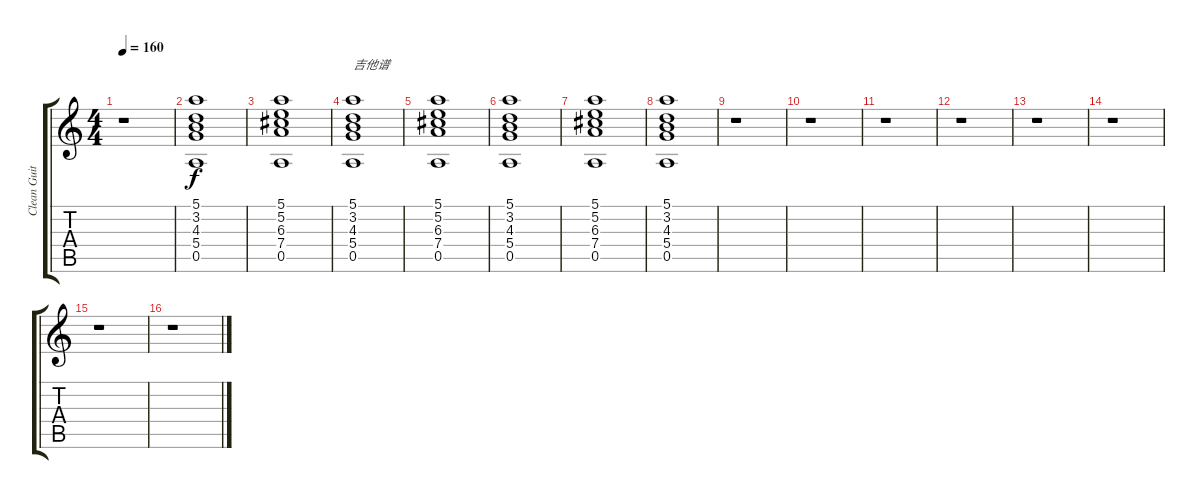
\track ("Clean Guitar" "Clean Guit") {instrument electricguitarclean}
\staff {score tabs}
\tuning (E4 B3 G3 D3 A2 E2) {hide}
\ts (4 4)
\tempo 160
\clef g2
\ks c
r.1{dy f} |
(5.1 3.2 4.3 5.4 0.5).1 |
(5.1 5.2 6.3 7.4 0.5).1 |
(5.1 3.2 4.3 5.4 0.5).1{txt "吉他谱"} |
(5.1 5.2 6.3 7.4 0.5).1 |
(5.1 3.2 4.3 5.4 0.5).1 |
(5.1 5.2 6.3 7.4 0.5).1 |
(5.1 3.2 4.3 5.4 0.5).1 |
r.1 |
r.1 |
r.1 |
r.1 |
r.1 |
r.1 |
r.1 |
r.1
